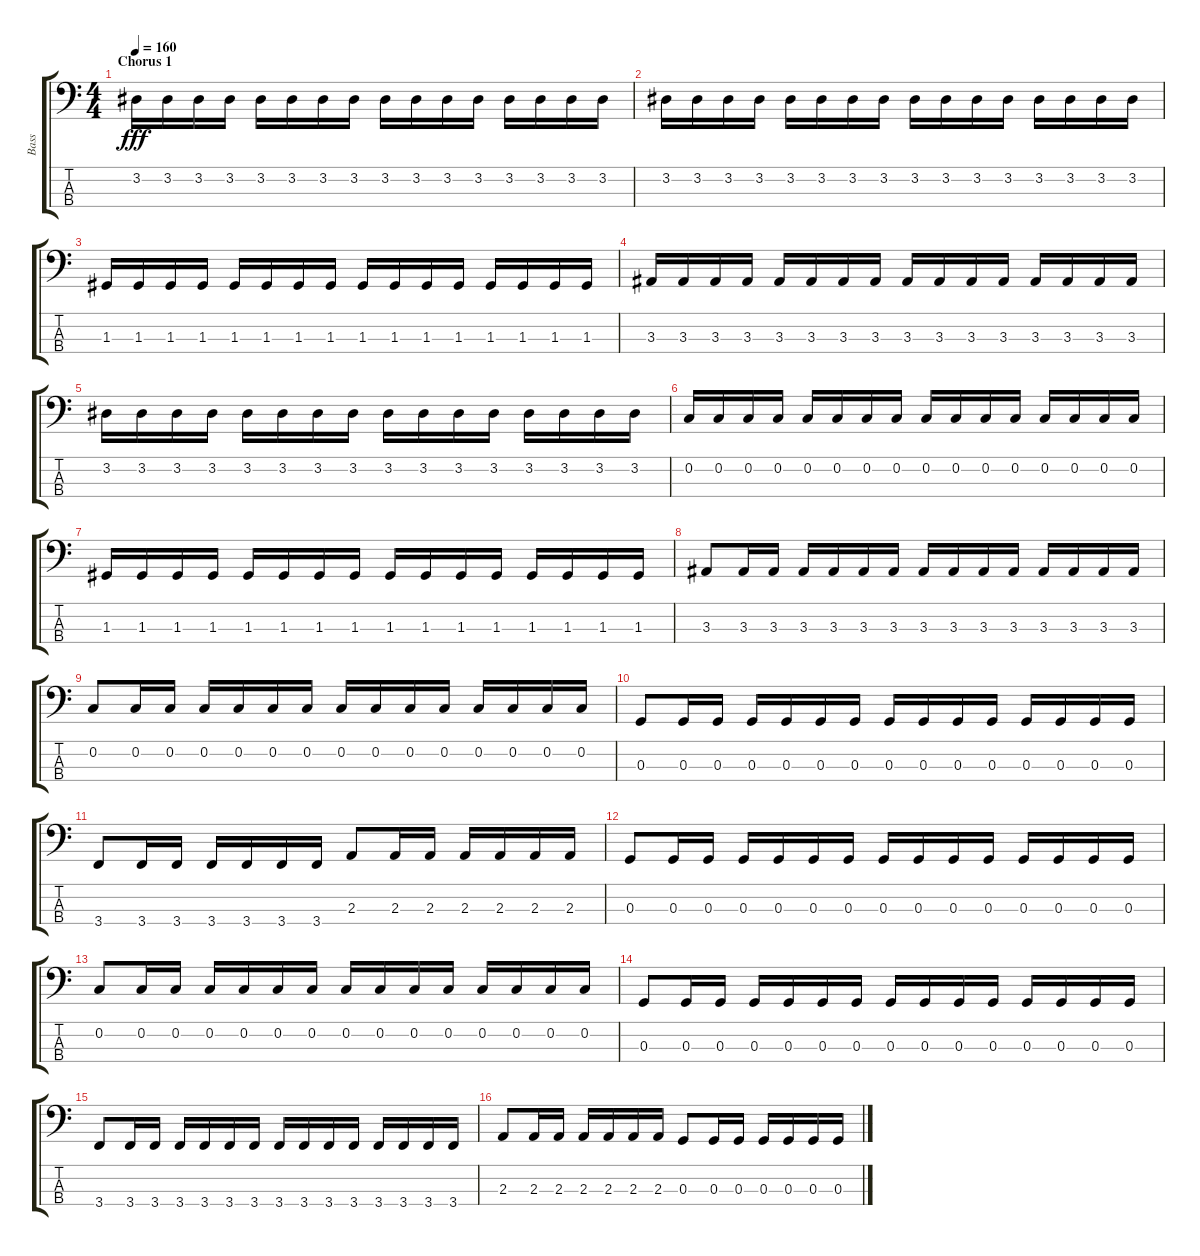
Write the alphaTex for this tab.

\track ("Bass" "Bass") {instrument electricbassfinger}
\staff {score tabs}
\tuning (F2 C2 G1 D1) {hide}
\ts (4 4)
\section ("" "Chorus 1")
\tempo 160
\clef f4
\ks c
3.2.16{dy fff} 3.2.16 3.2.16 3.2.16 3.2.16 3.2.16 3.2.16 3.2.16 3.2.16 3.2.16 3.2.16 3.2.16 3.2.16 3.2.16 3.2.16 3.2.16 |
3.2.16 3.2.16 3.2.16 3.2.16 3.2.16 3.2.16 3.2.16 3.2.16 3.2.16 3.2.16 3.2.16 3.2.16 3.2.16 3.2.16 3.2.16 3.2.16 |
1.3.16 1.3.16 1.3.16 1.3.16 1.3.16 1.3.16 1.3.16 1.3.16 1.3.16 1.3.16 1.3.16 1.3.16 1.3.16 1.3.16 1.3.16 1.3.16 |
3.3.16 3.3.16 3.3.16 3.3.16 3.3.16 3.3.16 3.3.16 3.3.16 3.3.16 3.3.16 3.3.16 3.3.16 3.3.16 3.3.16 3.3.16 3.3.16 |
3.2.16 3.2.16 3.2.16 3.2.16 3.2.16 3.2.16 3.2.16 3.2.16 3.2.16 3.2.16 3.2.16 3.2.16 3.2.16 3.2.16 3.2.16 3.2.16 |
0.2.16 0.2.16 0.2.16 0.2.16 0.2.16 0.2.16 0.2.16 0.2.16 0.2.16 0.2.16 0.2.16 0.2.16 0.2.16 0.2.16 0.2.16 0.2.16 |
1.3.16 1.3.16 1.3.16 1.3.16 1.3.16 1.3.16 1.3.16 1.3.16 1.3.16 1.3.16 1.3.16 1.3.16 1.3.16 1.3.16 1.3.16 1.3.16 |
3.3.8 3.3.16 3.3.16 3.3.16 3.3.16 3.3.16 3.3.16 3.3.16 3.3.16 3.3.16 3.3.16 3.3.16 3.3.16 3.3.16 3.3.16 |
0.2.8 0.2.16 0.2.16 0.2.16 0.2.16 0.2.16 0.2.16 0.2.16 0.2.16 0.2.16 0.2.16 0.2.16 0.2.16 0.2.16 0.2.16 |
0.3.8 0.3.16 0.3.16 0.3.16 0.3.16 0.3.16 0.3.16 0.3.16 0.3.16 0.3.16 0.3.16 0.3.16 0.3.16 0.3.16 0.3.16 |
3.4.8 3.4.16 3.4.16 3.4.16 3.4.16 3.4.16 3.4.16 2.3.8 2.3.16 2.3.16 2.3.16 2.3.16 2.3.16 2.3.16 |
0.3.8 0.3.16 0.3.16 0.3.16 0.3.16 0.3.16 0.3.16 0.3.16 0.3.16 0.3.16 0.3.16 0.3.16 0.3.16 0.3.16 0.3.16 |
0.2.8 0.2.16 0.2.16 0.2.16 0.2.16 0.2.16 0.2.16 0.2.16 0.2.16 0.2.16 0.2.16 0.2.16 0.2.16 0.2.16 0.2.16 |
0.3.8 0.3.16 0.3.16 0.3.16 0.3.16 0.3.16 0.3.16 0.3.16 0.3.16 0.3.16 0.3.16 0.3.16 0.3.16 0.3.16 0.3.16 |
3.4.8 3.4.16 3.4.16 3.4.16 3.4.16 3.4.16 3.4.16 3.4.16 3.4.16 3.4.16 3.4.16 3.4.16 3.4.16 3.4.16 3.4.16 |
2.3.8 2.3.16 2.3.16 2.3.16 2.3.16 2.3.16 2.3.16 0.3.8 0.3.16 0.3.16 0.3.16 0.3.16 0.3.16 0.3.16
